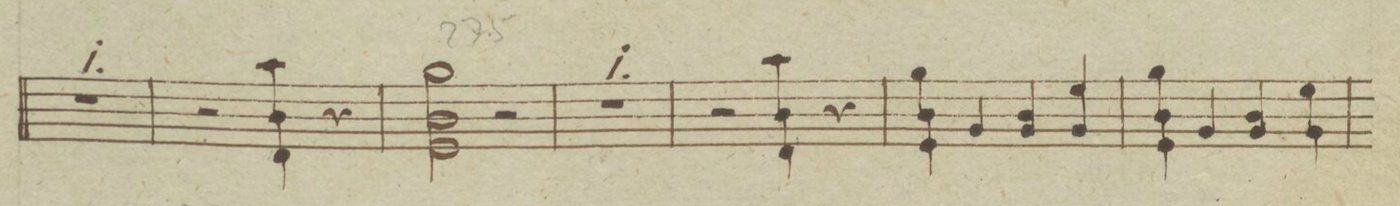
**kern	**dynam
*I"Violino Secondo.	*
*clefG2	*
*k[b-e-a-]	*
*met(c)	*
*M4/4	*
1r	.
=270	=270
2r	.
4d\ 4b- 4aa-	.
4r	.
=271	=271
2e-\ 2b- 2gg	.
2r	.
=272	=272
1r	.
=273	=273
2r	.
4d\ 4b- 4aa-	.
4r	.
=274	=274
4e-\ 4b- 4gg	.
4g/	.
4g/ 4b-	.
4g/ 4ee-	.
=275	=275
4e-\ 4b- 4gg	.
4g/	.
4g/ 4b-	.
4g\ 4ee-	.
=276	=276
*-	*-
